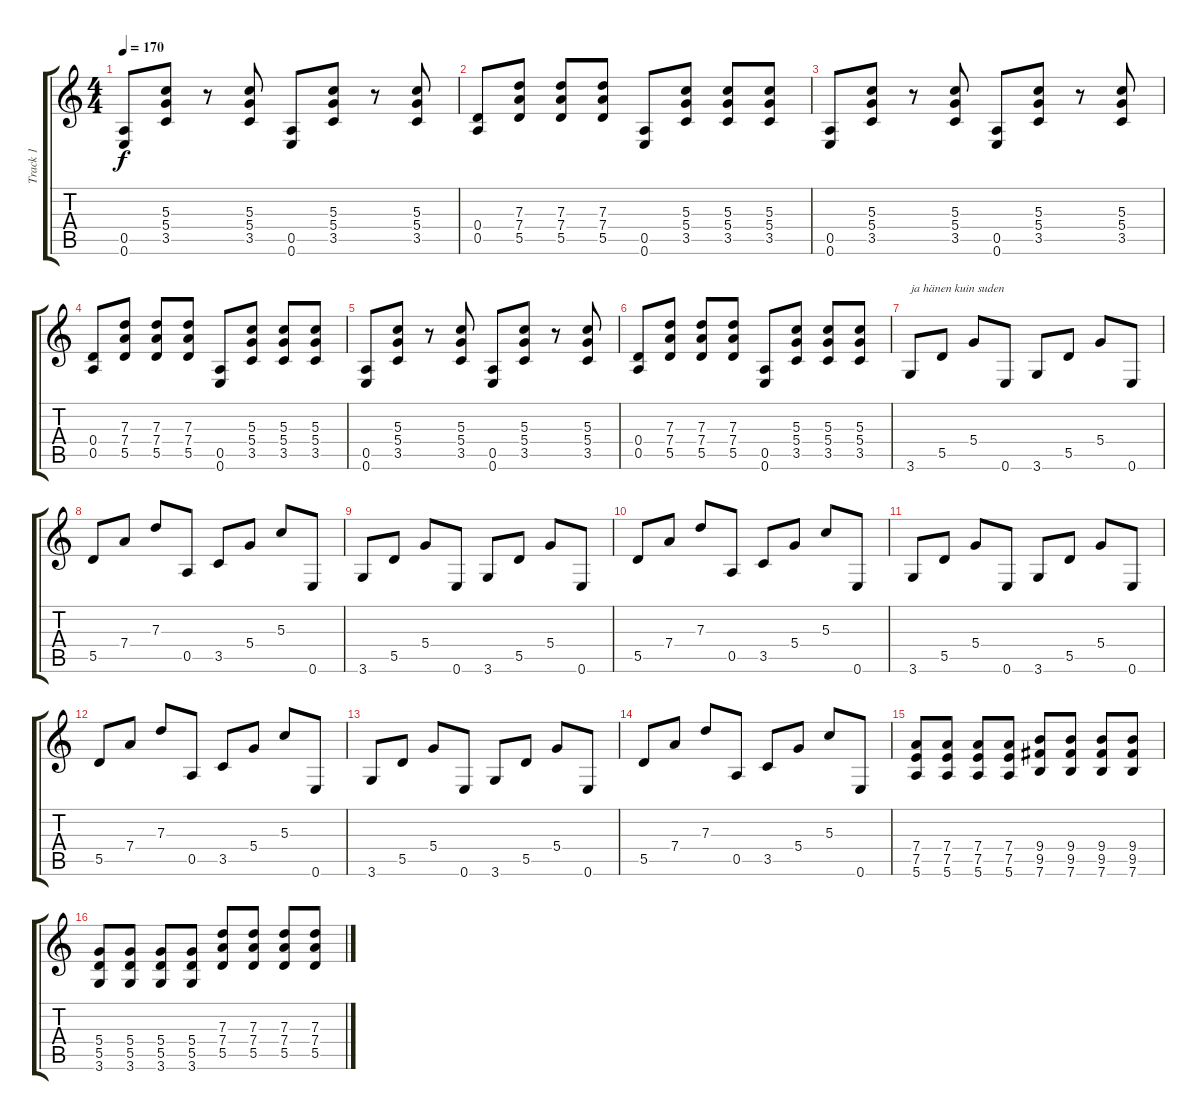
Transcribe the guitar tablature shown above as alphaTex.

\track ("Track 1" "Track 1") {instrument overdrivenguitar}
\staff {score tabs}
\tuning (E4 B3 G3 D3 A2 E2) {hide}
\ts (4 4)
\tempo 170
\clef g2
\ks c
(0.5 0.6).8{dy f} (5.3 5.4 3.5).8 r.8 (5.3 5.4 3.5).8 (0.5 0.6).8 (5.3 5.4 3.5).8 r.8 (5.3 5.4 3.5).8 |
(0.4 0.5).8 (7.3 7.4 5.5).8 (7.3 7.4 5.5).8 (7.3 7.4 5.5).8 (0.5 0.6).8 (5.3 5.4 3.5).8 (5.3 5.4 3.5).8 (5.3 5.4 3.5).8 |
(0.5 0.6).8 (5.3 5.4 3.5).8 r.8 (5.3 5.4 3.5).8 (0.5 0.6).8 (5.3 5.4 3.5).8 r.8 (5.3 5.4 3.5).8 |
(0.4 0.5).8 (7.3 7.4 5.5).8 (7.3 7.4 5.5).8 (7.3 7.4 5.5).8 (0.5 0.6).8 (5.3 5.4 3.5).8 (5.3 5.4 3.5).8 (5.3 5.4 3.5).8 |
(0.5 0.6).8 (5.3 5.4 3.5).8 r.8 (5.3 5.4 3.5).8 (0.5 0.6).8 (5.3 5.4 3.5).8 r.8 (5.3 5.4 3.5).8 |
(0.4 0.5).8 (7.3 7.4 5.5).8 (7.3 7.4 5.5).8 (7.3 7.4 5.5).8 (0.5 0.6).8 (5.3 5.4 3.5).8 (5.3 5.4 3.5).8 (5.3 5.4 3.5).8 |
3.6.8{txt "ja hänen kuin suden"} 5.5.8 5.4.8 0.6.8 3.6.8 5.5.8 5.4.8 0.6.8 |
5.5.8 7.4.8 7.3.8 0.5.8 3.5.8 5.4.8 5.3.8 0.6.8 |
3.6.8 5.5.8 5.4.8 0.6.8 3.6.8 5.5.8 5.4.8 0.6.8 |
5.5.8 7.4.8 7.3.8 0.5.8 3.5.8 5.4.8 5.3.8 0.6.8 |
3.6.8 5.5.8 5.4.8 0.6.8 3.6.8 5.5.8 5.4.8 0.6.8 |
5.5.8 7.4.8 7.3.8 0.5.8 3.5.8 5.4.8 5.3.8 0.6.8 |
3.6.8 5.5.8 5.4.8 0.6.8 3.6.8 5.5.8 5.4.8 0.6.8 |
5.5.8 7.4.8 7.3.8 0.5.8 3.5.8 5.4.8 5.3.8 0.6.8 |
(7.4 7.5 5.6).8 (7.4 7.5 5.6).8 (7.4 7.5 5.6).8 (7.4 7.5 5.6).8 (9.4 9.5 7.6).8 (9.4 9.5 7.6).8 (9.4 9.5 7.6).8 (9.4 9.5 7.6).8 |
(5.4 5.5 3.6).8 (5.4 5.5 3.6).8 (5.4 5.5 3.6).8 (5.4 5.5 3.6).8 (7.3 7.4 5.5).8 (7.3 7.4 5.5).8 (7.3 7.4 5.5).8 (7.3 7.4 5.5).8
